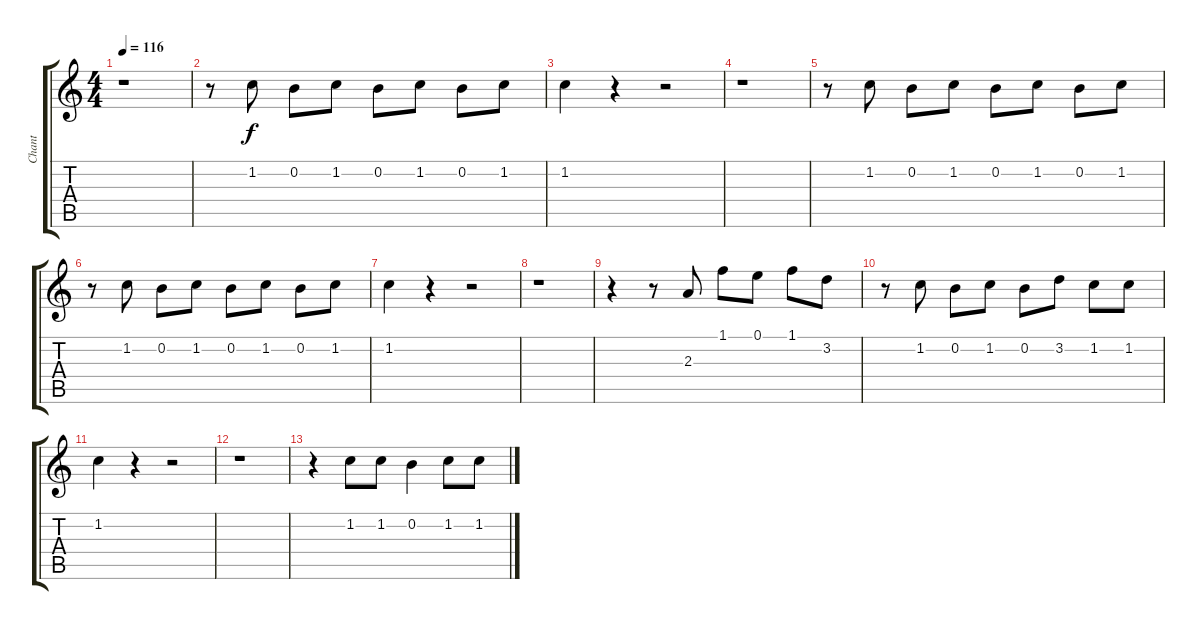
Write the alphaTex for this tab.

\track ("Chant" "Chant") {instrument distortionguitar}
\staff {score tabs}
\tuning (E4 B3 G3 D3 A2 E2) {hide}
\ts (4 4)
\tempo 116
\clef g2
\ks c
r.1{dy f} |
r.8 1.2.8 0.2.8 1.2.8 0.2.8 1.2.8 0.2.8 1.2.8 |
1.2.4 r.4 r.2 |
r.1 |
r.8 1.2.8 0.2.8 1.2.8 0.2.8 1.2.8 0.2.8 1.2.8 |
r.8 1.2.8 0.2.8 1.2.8 0.2.8 1.2.8 0.2.8 1.2.8 |
1.2.4 r.4 r.2 |
r.1 |
r.4 r.8 2.3.8 1.1.8 0.1.8 1.1.8 3.2.8 |
r.8 1.2.8 0.2.8 1.2.8 0.2.8 3.2.8 1.2.8 1.2.8 |
1.2.4 r.4 r.2 |
r.1 |
r.4 1.2.8 1.2.8 0.2.4 1.2.8 1.2.8
